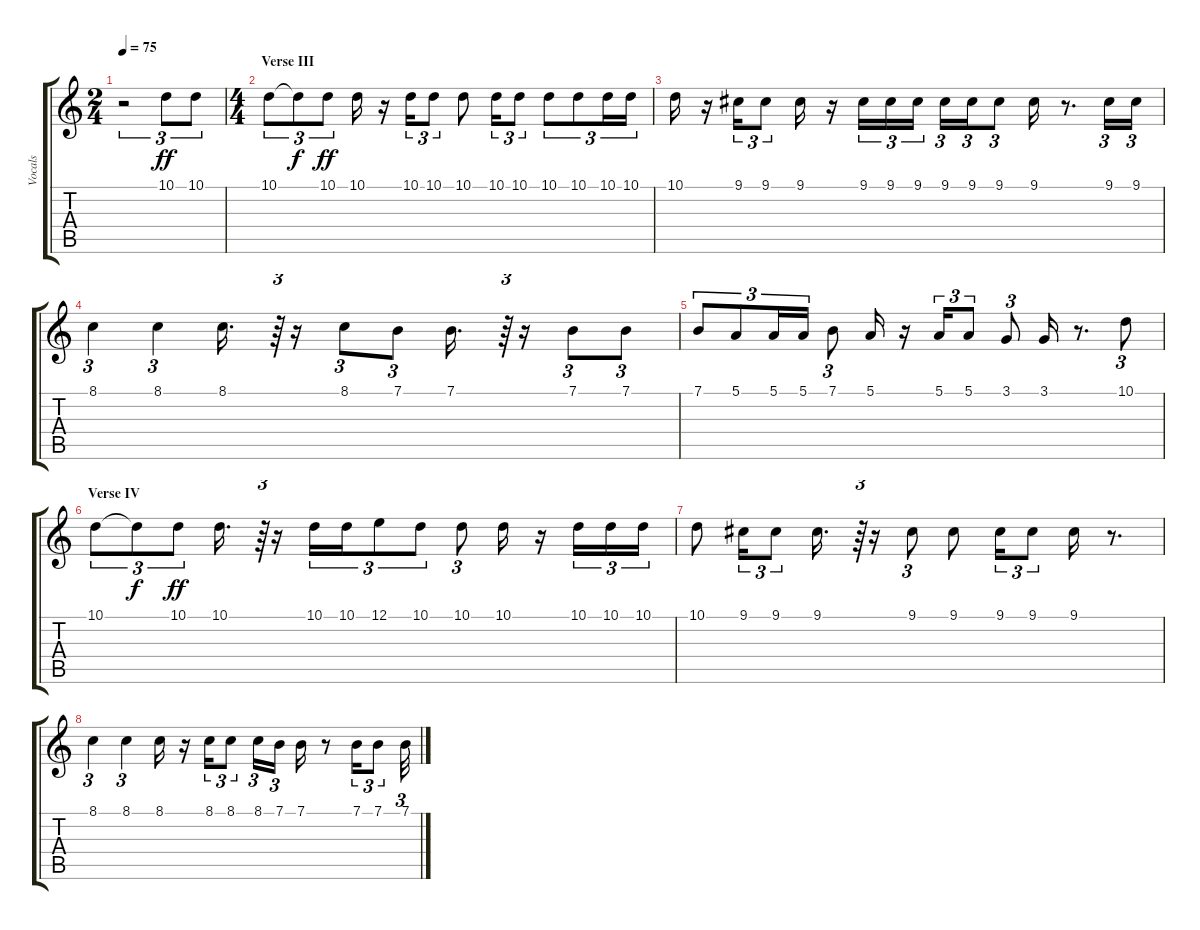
\track ("Vocals" "Vocals") {instrument vibraphone}
\staff {score tabs}
\tuning (E4 B3 G3 D3 A2 E2) {hide}
\ts (2 4)
\tempo 75
\clef g2
\ks c
r.2{tu (3 2) dy ff} 10.1.8{tu (3 2)} 10.1.8{tu (3 2)} |
\ts (4 4)
\section ("" "Verse III")
10.1.8{tu (3 2)} 10.1{t}.8{tu (3 2) dy f} 10.1.8{tu (3 2) dy ff} 10.1.16 r.16 10.1.16{tu (3 2)} 10.1.8{tu (3 2)} 10.1.8 10.1.16{tu (3 2)} 10.1.8{tu (3 2)} 10.1.8{tu (3 2)} 10.1.8{tu (3 2)} 10.1.16{tu (3 2)} 10.1.16{tu (3 2)} |
10.1.16 r.16 9.1.16{tu (3 2)} 9.1.8{tu (3 2)} 9.1.16 r.16 9.1.16{tu (3 2)} 9.1.16{tu (3 2)} 9.1.16{tu (3 2)} 9.1.16{tu (3 2)} 9.1.16{tu (3 2)} 9.1.8{tu (3 2)} 9.1.16 r.8{d} 9.1.16{tu (3 2)} 9.1.16{tu (3 2)} |
8.1.4{tu (3 2)} 8.1.4{tu (3 2)} 8.1.16{d} r.64{tu (3 2)} r.16 8.1.8{tu (3 2)} 7.1.8{tu (3 2)} 7.1.16{d} r.64{tu (3 2)} r.16 7.1.8{tu (3 2)} 7.1.8{tu (3 2)} |
7.1.8{tu (3 2)} 5.1.8{tu (3 2)} 5.1.16{tu (3 2)} 5.1.16{tu (3 2)} 7.1.8{tu (3 2)} 5.1.16 r.16 5.1.16{tu (3 2)} 5.1.8{tu (3 2)} 3.1.8{tu (3 2)} 3.1.16 r.8{d} 10.1.8{tu (3 2)} |
\section ("" "Verse IV")
10.1.8{tu (3 2)} 10.1{t}.8{tu (3 2) dy f} 10.1.8{tu (3 2) dy ff} 10.1.16{d} r.64{tu (3 2)} r.16 10.1.16{tu (3 2)} 10.1.16{tu (3 2)} 12.1.8{tu (3 2)} 10.1.8{tu (3 2)} 10.1.8{tu (3 2)} 10.1.16 r.16 10.1.16{tu (3 2)} 10.1.16{tu (3 2)} 10.1.16{tu (3 2)} |
10.1.8 9.1.16{tu (3 2)} 9.1.8{tu (3 2)} 9.1.16{d} r.64{tu (3 2)} r.16 9.1.8{tu (3 2)} 9.1.8 9.1.16{tu (3 2)} 9.1.8{tu (3 2)} 9.1.16 r.8{d} |
8.1.4{tu (3 2)} 8.1.4{tu (3 2)} 8.1.16 r.16 8.1.16{tu (3 2)} 8.1.8{tu (3 2)} 8.1.16{tu (3 2)} 7.1.16{tu (3 2)} 7.1.16 r.8 7.1.16{tu (3 2)} 7.1.8{tu (3 2)} 7.1.32{tu (3 2)}
